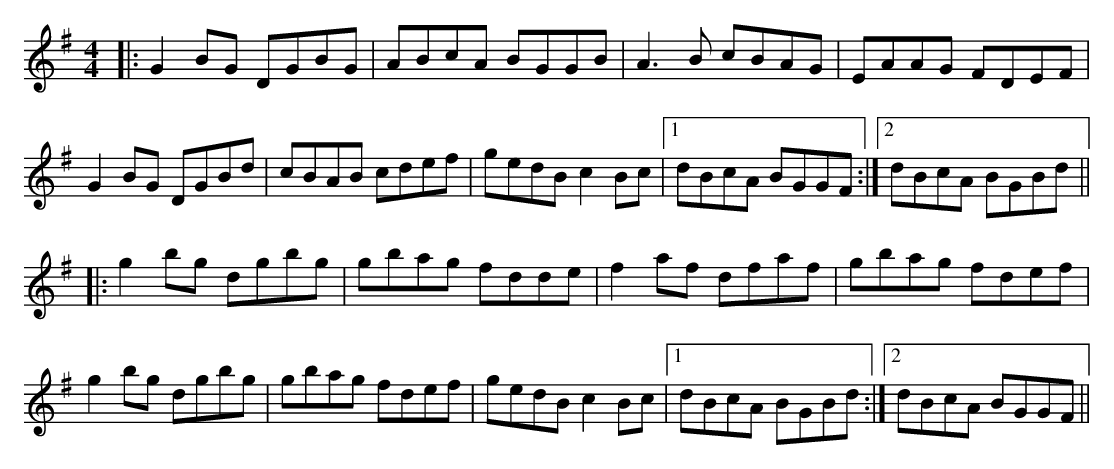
X:1
M:4/4
K:G
|:G2 BG DGBG|ABcA BGGB|A3B cBAG|EAAG FDEF|
G2 BG DGBd|cBAB cdef|gedB c2Bc|1 dBcA BGGF:|2 dBcA BGBd||
|:g2bg dgbg|gbag fdde|f2af dfaf|gbag fdef|
g2bg dgbg|gbag fdef|gedB c2Bc|1 dBcA BGBd:|2 dBcA BGGF||
